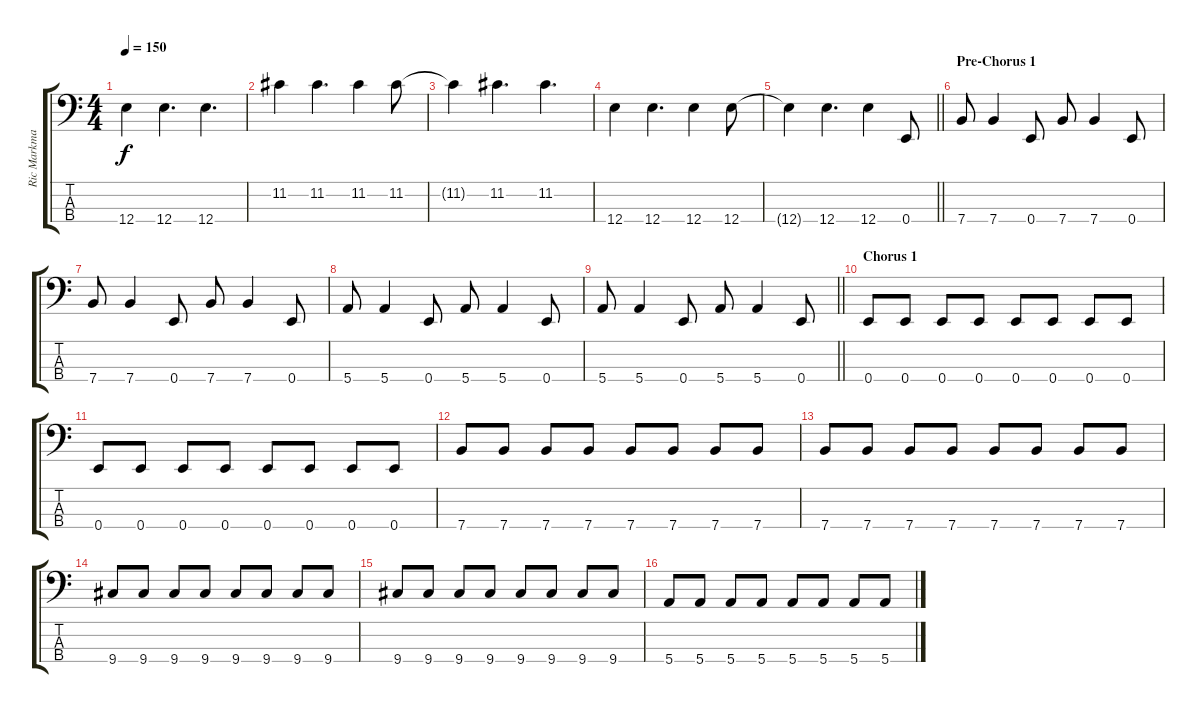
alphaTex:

\track ("Ric Markmann" "Ric Markma") {instrument electricbasspick}
\staff {score tabs}
\tuning (G2 D2 A1 E1) {hide}
\ts (4 4)
\tempo 150
\clef f4
\ks c
12.4{t}.4{dy f} 12.4.4{d} 12.4.4{d} |
11.2.4 11.2.4{d} 11.2.4 11.2.8 |
11.2{t}.4 11.2.4{d} 11.2.4{d} |
12.4.4 12.4.4{d} 12.4.4 12.4.8 |
\barLineRight lightlight
12.4{t}.4 12.4.4{d} 12.4.4 0.4.8 |
\section ("" "Pre-Chorus 1")
7.4.8 7.4.4 0.4.8 7.4.8 7.4.4 0.4.8 |
7.4.8 7.4.4 0.4.8 7.4.8 7.4.4 0.4.8 |
5.4.8 5.4.4 0.4.8 5.4.8 5.4.4 0.4.8 |
\barLineRight lightlight
5.4.8 5.4.4 0.4.8 5.4.8 5.4.4 0.4.8 |
\section ("" "Chorus 1")
0.4.8 0.4.8 0.4.8 0.4.8 0.4.8 0.4.8 0.4.8 0.4.8 |
0.4.8 0.4.8 0.4.8 0.4.8 0.4.8 0.4.8 0.4.8 0.4.8 |
7.4.8 7.4.8 7.4.8 7.4.8 7.4.8 7.4.8 7.4.8 7.4.8 |
7.4.8 7.4.8 7.4.8 7.4.8 7.4.8 7.4.8 7.4.8 7.4.8 |
9.4.8 9.4.8 9.4.8 9.4.8 9.4.8 9.4.8 9.4.8 9.4.8 |
9.4.8 9.4.8 9.4.8 9.4.8 9.4.8 9.4.8 9.4.8 9.4.8 |
5.4.8 5.4.8 5.4.8 5.4.8 5.4.8 5.4.8 5.4.8 5.4.8
